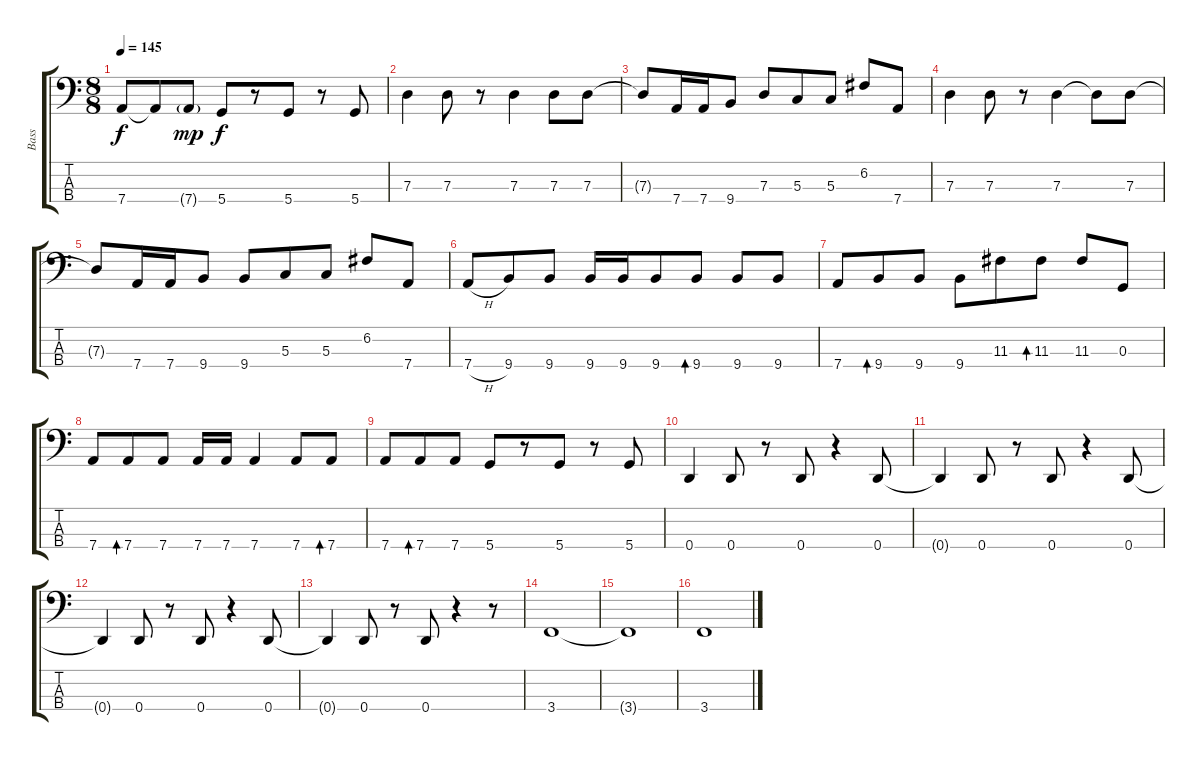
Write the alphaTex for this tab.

\track ("Bass" "Bass") {instrument electricbasspick}
\staff {score tabs}
\tuning (F2 C2 G1 D1) {hide}
\ts (8 8)
\tempo 145
\clef f4
\ks c
7.4.8{dy f} 7.4{t}.8 7.4{g}.8{dy mp} 5.4.8{dy f} r.8 5.4.8 r.8 5.4.8 |
7.3.4 7.3.8 r.8 7.3.4 7.3.8 7.3.8 |
7.3{t}.8 7.4.16 7.4.16 9.4.8 7.3.8 5.3.8 5.3.8 6.2.8 7.4.8 |
7.3.4 7.3.8 r.8 7.3.4 7.3{t}.8 7.3.8 |
7.3{t}.8 7.4.16 7.4.16 9.4.8 9.4.8 5.3.8 5.3.8 6.2.8 7.4.8 |
7.4{h}.8 9.4.8 9.4.8 9.4.16 9.4.16 9.4.8 9.4.8{bd 240} 9.4.8 9.4.8 |
7.4.8 9.4.8{bd 240} 9.4.8 9.4.8 11.3.8 11.3.8{bd 240} 11.3.8 0.3.8 |
7.4.8 7.4.8{bd 240} 7.4.8 7.4.16 7.4.16 7.4.4 7.4.8 7.4.8{bd 240} |
7.4.8 7.4.8{bd 240} 7.4.8 5.4.8 r.8 5.4.8 r.8 5.4.8 |
0.4.4 0.4.8 r.8 0.4.8 r.4 0.4.8 |
0.4{t}.4 0.4.8 r.8 0.4.8 r.4 0.4.8 |
0.4{t}.4 0.4.8 r.8 0.4.8 r.4 0.4.8 |
0.4{t}.4 0.4.8 r.8 0.4.8 r.4 r.8 |
3.4.1 |
3.4{t}.1 |
3.4.1
